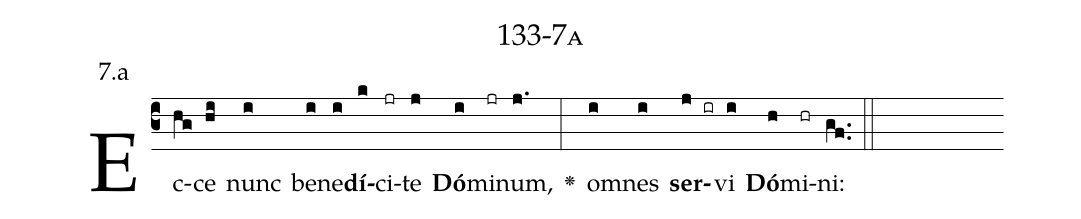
name: 133-7a;
annotation: 7.a;
%%
(c3)Ec(hg)ce(hi) nunc(i) be(i)ne(i)<b>dí</b>(k)ci(jr)te(j) <b>Dó</b>(i)mi(jr)num,(j.) <v>\greheightstar</v>(:) om(i)nes(i) <b>ser</b>(j ir)vi(i) <b>Dó</b>(h)mi(hr)ni:(gf..) (::)


%E(i) u(i) o(j) u(i) a(h) e.(gf..) (::)
